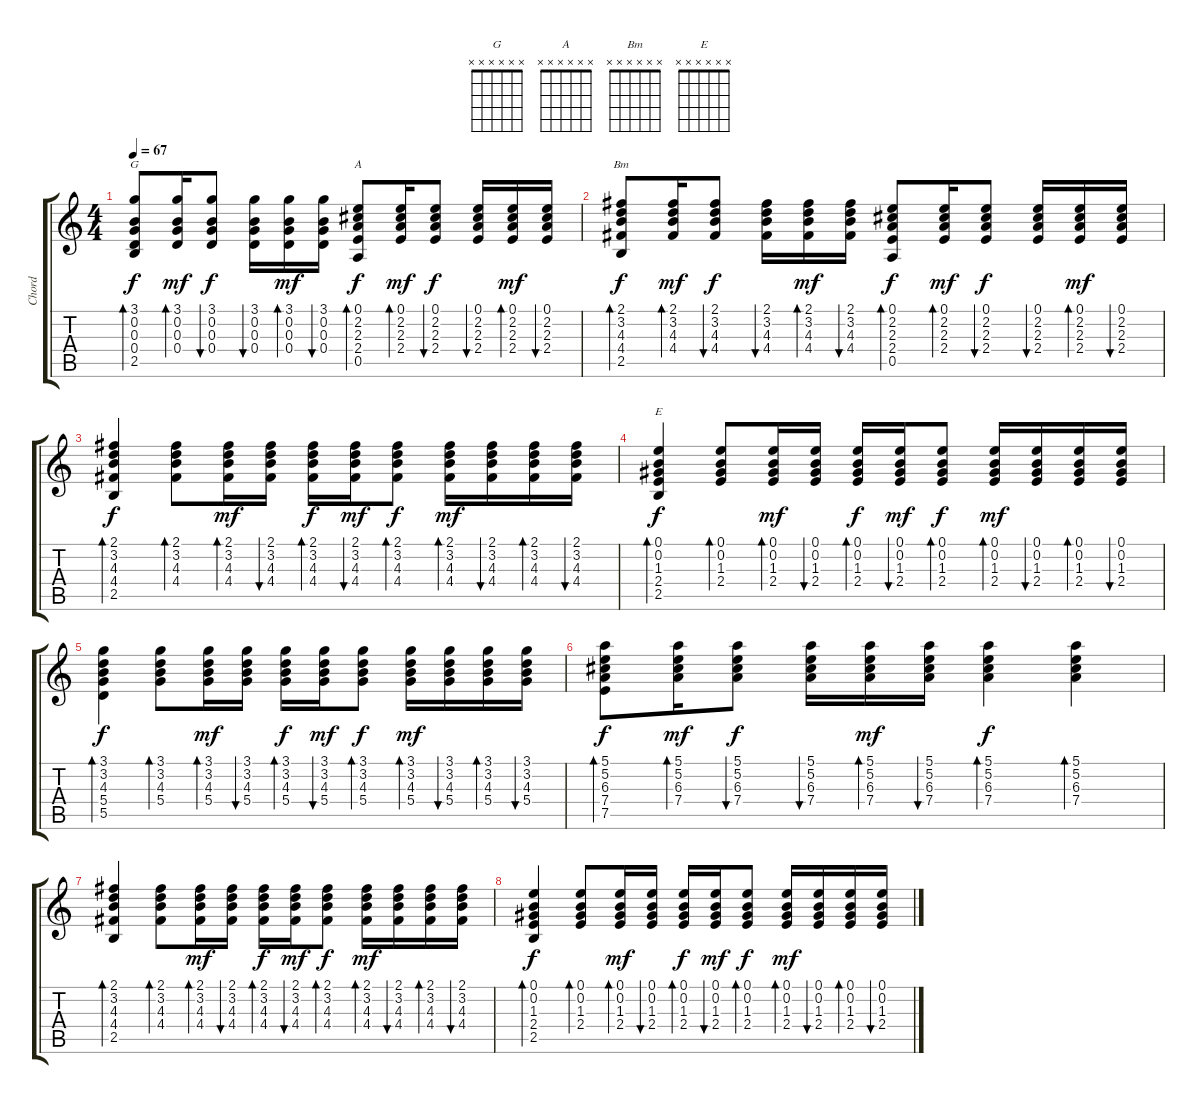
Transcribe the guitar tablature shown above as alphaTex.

\track ("Chord" "Chord") {instrument acousticguitarsteel}
\staff {score tabs}
\tuning (E4 B3 G3 D3 A2 E2) {hide}
\chord ("G" x x x x x x) {firstfret 0}
\chord ("A" x x x x x x) {firstfret 0}
\chord ("Bm" x x x x x x) {firstfret 0}
\chord ("E" x x x x x x) {firstfret 0}
\ts (4 4)
\tempo 67
\clef g2
\ks c
(3.1 0.2 0.3 0.4 2.5).8{bd 30 ch "G" dy f} (3.1 0.2 0.3 0.4).16{bd 30 dy mf} (3.1 0.2 0.3 0.4).8{bu 30 dy f} (3.1 0.2 0.3 0.4).16{bu 30} (3.1 0.2 0.3 0.4).16{bd 30 dy mf} (3.1 0.2 0.3 0.4).16{bu 30} (0.1 2.2 2.3 2.4 0.5).8{bd 30 ch "A" dy f} (0.1 2.2 2.3 2.4).16{bd 30 dy mf} (0.1 2.2 2.3 2.4).8{bu 30 dy f} (0.1 2.2 2.3 2.4).16{bu 30} (0.1 2.2 2.3 2.4).16{bd 30 dy mf} (0.1 2.2 2.3 2.4).16{bu 30} |
(2.1 3.2 4.3 4.4 2.5).8{bd 30 ch "Bm" dy f} (2.1 3.2 4.3 4.4).16{bd 30 dy mf} (2.1 3.2 4.3 4.4).8{bu 30 dy f} (2.1 3.2 4.3 4.4).16{bu 30} (2.1 3.2 4.3 4.4).16{bd 30 dy mf} (2.1 3.2 4.3 4.4).16{bu 30} (0.1 2.2 2.3 2.4 0.5).8{bd 30 dy f} (0.1 2.2 2.3 2.4).16{bd 30 dy mf} (0.1 2.2 2.3 2.4).8{bu 30 dy f} (0.1 2.2 2.3 2.4).16{bu 30} (0.1 2.2 2.3 2.4).16{bd 30 dy mf} (0.1 2.2 2.3 2.4).16{bu 30} |
(2.1 3.2 4.3 4.4 2.5).4{bd 30 dy f} (2.1 3.2 4.3 4.4).8{bd 30} (2.1 3.2 4.3 4.4).16{bd 30 dy mf} (2.1 3.2 4.3 4.4).16{bu 30} (2.1 3.2 4.3 4.4).16{bd 30 dy f} (2.1 3.2 4.3 4.4).16{bu 30 dy mf} (2.1 3.2 4.3 4.4).8{bd 30 dy f} (2.1 3.2 4.3 4.4).16{bd 30 dy mf} (2.1 3.2 4.3 4.4).16{bu 30} (2.1 3.2 4.3 4.4).16{bd 30} (2.1 3.2 4.3 4.4).16{bu 30} |
(0.1 0.2 1.3 2.4 2.5).4{bd 30 ch "E" dy f} (0.1 0.2 1.3 2.4).8{bd 30} (0.1 0.2 1.3 2.4).16{bd 30 dy mf} (0.1 0.2 1.3 2.4).16{bu 30} (0.1 0.2 1.3 2.4).16{bd 30 dy f} (0.1 0.2 1.3 2.4).16{bu 30 dy mf} (0.1 0.2 1.3 2.4).8{bd 30 dy f} (0.1 0.2 1.3 2.4).16{bd 30 dy mf} (0.1 0.2 1.3 2.4).16{bu 30} (0.1 0.2 1.3 2.4).16{bd 30} (0.1 0.2 1.3 2.4).16{bu 30} |
(3.1 3.2 4.3 5.4 5.5).4{bd 30 dy f} (3.1 3.2 4.3 5.4).8{bd 30} (3.1 3.2 4.3 5.4).16{bd 30 dy mf} (3.1 3.2 4.3 5.4).16{bu 30} (3.1 3.2 4.3 5.4).16{bd 30 dy f} (3.1 3.2 4.3 5.4).16{bu 30 dy mf} (3.1 3.2 4.3 5.4).8{bd 30 dy f} (3.1 3.2 4.3 5.4).16{bd 30 dy mf} (3.1 3.2 4.3 5.4).16{bu 30} (3.1 3.2 4.3 5.4).16{bd 30} (3.1 3.2 4.3 5.4).16{bu 30} |
(5.1 5.2 6.3 7.4 7.5).8{bd 30 dy f} (5.1 5.2 6.3 7.4).16{bd 30 dy mf} (5.1 5.2 6.3 7.4).8{bu 30 dy f} (5.1 5.2 6.3 7.4).16{bu 30} (5.1 5.2 6.3 7.4).16{bd 30 dy mf} (5.1 5.2 6.3 7.4).16{bu 30} (5.1 5.2 6.3 7.4).4{bd 30 dy f} (5.1 5.2 6.3 7.4).4{bd 30} |
(2.1 3.2 4.3 4.4 2.5).4{bd 30} (2.1 3.2 4.3 4.4).8{bd 30} (2.1 3.2 4.3 4.4).16{bd 30 dy mf} (2.1 3.2 4.3 4.4).16{bu 30} (2.1 3.2 4.3 4.4).16{bd 30 dy f} (2.1 3.2 4.3 4.4).16{bu 30 dy mf} (2.1 3.2 4.3 4.4).8{bd 30 dy f} (2.1 3.2 4.3 4.4).16{bd 30 dy mf} (2.1 3.2 4.3 4.4).16{bu 30} (2.1 3.2 4.3 4.4).16{bd 30} (2.1 3.2 4.3 4.4).16{bu 30} |
(0.1 0.2 1.3 2.4 2.5).4{bd 30 dy f} (0.1 0.2 1.3 2.4).8{bd 30} (0.1 0.2 1.3 2.4).16{bd 30 dy mf} (0.1 0.2 1.3 2.4).16{bu 30} (0.1 0.2 1.3 2.4).16{bd 30 dy f} (0.1 0.2 1.3 2.4).16{bu 30 dy mf} (0.1 0.2 1.3 2.4).8{bd 30 dy f} (0.1 0.2 1.3 2.4).16{bd 30 dy mf} (0.1 0.2 1.3 2.4).16{bu 30} (0.1 0.2 1.3 2.4).16{bd 30} (0.1 0.2 1.3 2.4).16{bu 30}
